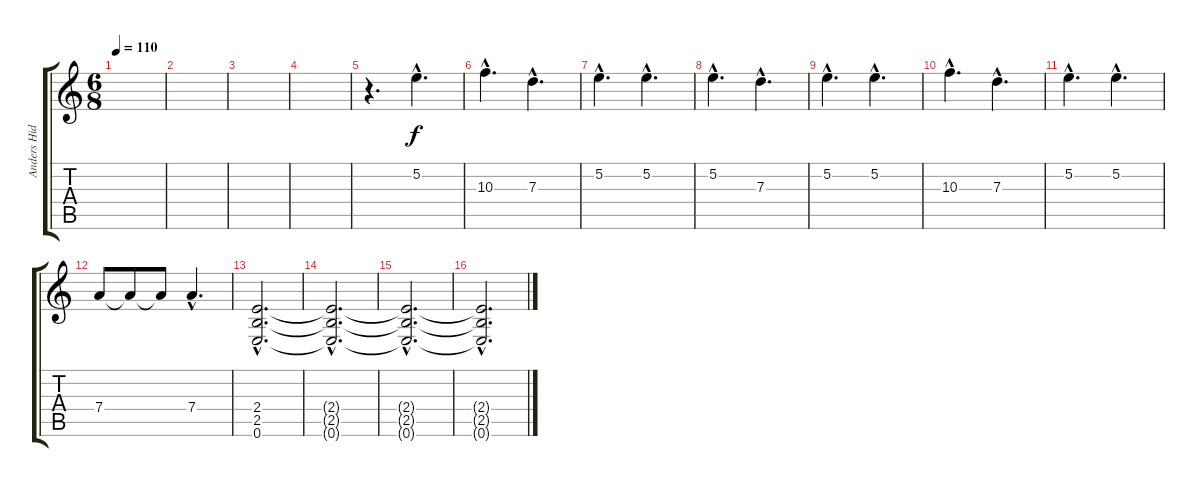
\track ("Anders Hidle" "Anders Hid") {instrument distortionguitar}
\staff {score tabs}
\tuning (E4 B3 G3 D3 A2 E2) {hide}
\ts (6 8)
\tempo 110
\clef g2
\ks c
|
|
|
|
r.4{d} 5.2{hac}.4{d} |
10.3{hac}.4{d} 7.3{hac}.4{d} |
5.2{hac}.4{d} 5.2{hac}.4{d} |
5.2{hac}.4{d} 7.3{hac}.4{d} |
5.2{hac}.4{d} 5.2{hac}.4{d} |
10.3{hac}.4{d} 7.3{hac}.4{d} |
5.2{hac}.4{d} 5.2{hac}.4{d} |
7.4.8 7.4{t}.8 7.4{t}.8 7.4{hac}.4{d} |
(2.4{hac} 2.5{hac} 0.6{hac}).2{d volume 0 instrument distortionguitar} |
(2.4{hac t} 2.5{hac t} 0.6{hac t}).2{d} |
(2.4{hac t} 2.5{hac t} 0.6{hac t}).2{d} |
(2.4{hac t} 2.5{hac t} 0.6{hac t}).2{d}
